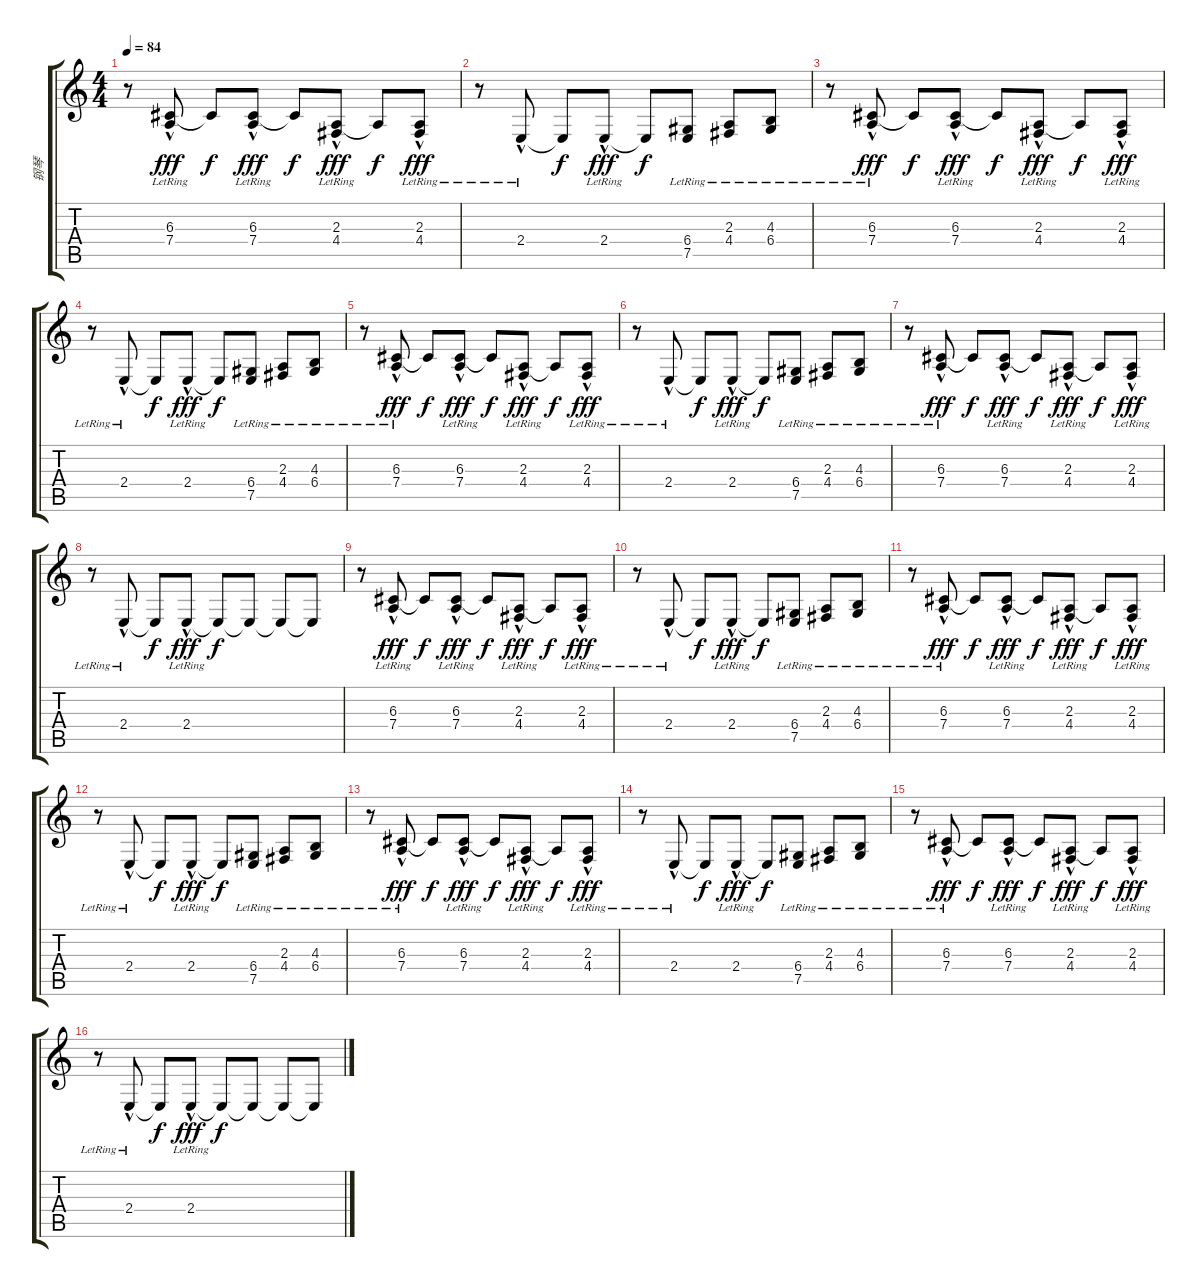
\track ("钢琴" "钢琴") {instrument acousticgrandpiano}
\staff {score tabs}
\tuning (E4 B3 G3 D3 A2 E2) {hide}
\ts (4 4)
\tempo 84
\clef g2
\ks c
r.8{dy f} (6.3{hac lr} 7.4{lr}).8{dy fff} 6.3{t}.8{dy f} (6.3{hac lr} 7.4{lr}).8{dy fff} 6.3{t}.8{dy f} (2.3{hac lr} 4.4{lr}).8{dy fff} 2.3{t}.8{dy f} (2.3{hac lr} 4.4{lr}).8{dy fff} |
r.8 2.4{hac lr}.8 2.4{t}.8{dy f} 2.4{hac lr}.8{dy fff} 2.4{t}.8{dy f} (6.4{lr} 7.5{lr}).8 (2.3{lr} 4.4{lr}).8 (4.3{lr} 6.4{lr}).8 |
r.8 (6.3{hac lr} 7.4{lr}).8{dy fff} 6.3{t}.8{dy f} (6.3{hac lr} 7.4{lr}).8{dy fff} 6.3{t}.8{dy f} (2.3{hac lr} 4.4{lr}).8{dy fff} 2.3{t}.8{dy f} (2.3{hac lr} 4.4{lr}).8{dy fff} |
r.8 2.4{hac lr}.8 2.4{t}.8{dy f} 2.4{hac lr}.8{dy fff} 2.4{t}.8{dy f} (6.4{lr} 7.5{lr}).8 (2.3{lr} 4.4{lr}).8 (4.3{lr} 6.4{lr}).8 |
r.8 (6.3{hac lr} 7.4{lr}).8{dy fff} 6.3{t}.8{dy f} (6.3{hac lr} 7.4{lr}).8{dy fff} 6.3{t}.8{dy f} (2.3{hac lr} 4.4{lr}).8{dy fff} 2.3{t}.8{dy f} (2.3{hac lr} 4.4{lr}).8{dy fff} |
r.8 2.4{hac lr}.8 2.4{t}.8{dy f} 2.4{hac lr}.8{dy fff} 2.4{t}.8{dy f} (6.4{lr} 7.5{lr}).8 (2.3{lr} 4.4{lr}).8 (4.3{lr} 6.4{lr}).8 |
r.8 (6.3{hac lr} 7.4{lr}).8{dy fff} 6.3{t}.8{dy f} (6.3{hac lr} 7.4{lr}).8{dy fff} 6.3{t}.8{dy f} (2.3{hac lr} 4.4{lr}).8{dy fff} 2.3{t}.8{dy f} (2.3{hac lr} 4.4{lr}).8{dy fff} |
r.8 2.4{hac lr}.8 2.4{t}.8{dy f} 2.4{hac lr}.8{dy fff} 2.4{t}.8{dy f} 2.4{t}.8 2.4{t}.8 2.4{t}.8 |
r.8 (6.3{hac lr} 7.4{lr}).8{dy fff} 6.3{t}.8{dy f} (6.3{hac lr} 7.4{lr}).8{dy fff} 6.3{t}.8{dy f} (2.3{hac lr} 4.4{lr}).8{dy fff} 2.3{t}.8{dy f} (2.3{hac lr} 4.4{lr}).8{dy fff} |
r.8 2.4{hac lr}.8 2.4{t}.8{dy f} 2.4{hac lr}.8{dy fff} 2.4{t}.8{dy f} (6.4{lr} 7.5{lr}).8 (2.3{lr} 4.4{lr}).8 (4.3{lr} 6.4{lr}).8 |
r.8 (6.3{hac lr} 7.4{lr}).8{dy fff} 6.3{t}.8{dy f} (6.3{hac lr} 7.4{lr}).8{dy fff} 6.3{t}.8{dy f} (2.3{hac lr} 4.4{lr}).8{dy fff} 2.3{t}.8{dy f} (2.3{hac lr} 4.4{lr}).8{dy fff} |
r.8 2.4{hac lr}.8 2.4{t}.8{dy f} 2.4{hac lr}.8{dy fff} 2.4{t}.8{dy f} (6.4{lr} 7.5{lr}).8 (2.3{lr} 4.4{lr}).8 (4.3{lr} 6.4{lr}).8 |
r.8 (6.3{hac lr} 7.4{lr}).8{dy fff} 6.3{t}.8{dy f} (6.3{hac lr} 7.4{lr}).8{dy fff} 6.3{t}.8{dy f} (2.3{hac lr} 4.4{lr}).8{dy fff} 2.3{t}.8{dy f} (2.3{hac lr} 4.4{lr}).8{dy fff} |
r.8 2.4{hac lr}.8 2.4{t}.8{dy f} 2.4{hac lr}.8{dy fff} 2.4{t}.8{dy f} (6.4{lr} 7.5{lr}).8 (2.3{lr} 4.4{lr}).8 (4.3{lr} 6.4{lr}).8 |
r.8 (6.3{hac lr} 7.4{lr}).8{dy fff} 6.3{t}.8{dy f} (6.3{hac lr} 7.4{lr}).8{dy fff} 6.3{t}.8{dy f} (2.3{hac lr} 4.4{lr}).8{dy fff} 2.3{t}.8{dy f} (2.3{hac lr} 4.4{lr}).8{dy fff} |
r.8 2.4{hac lr}.8 2.4{t}.8{dy f} 2.4{hac lr}.8{dy fff} 2.4{t}.8{dy f} 2.4{t}.8 2.4{t}.8 2.4{t}.8
